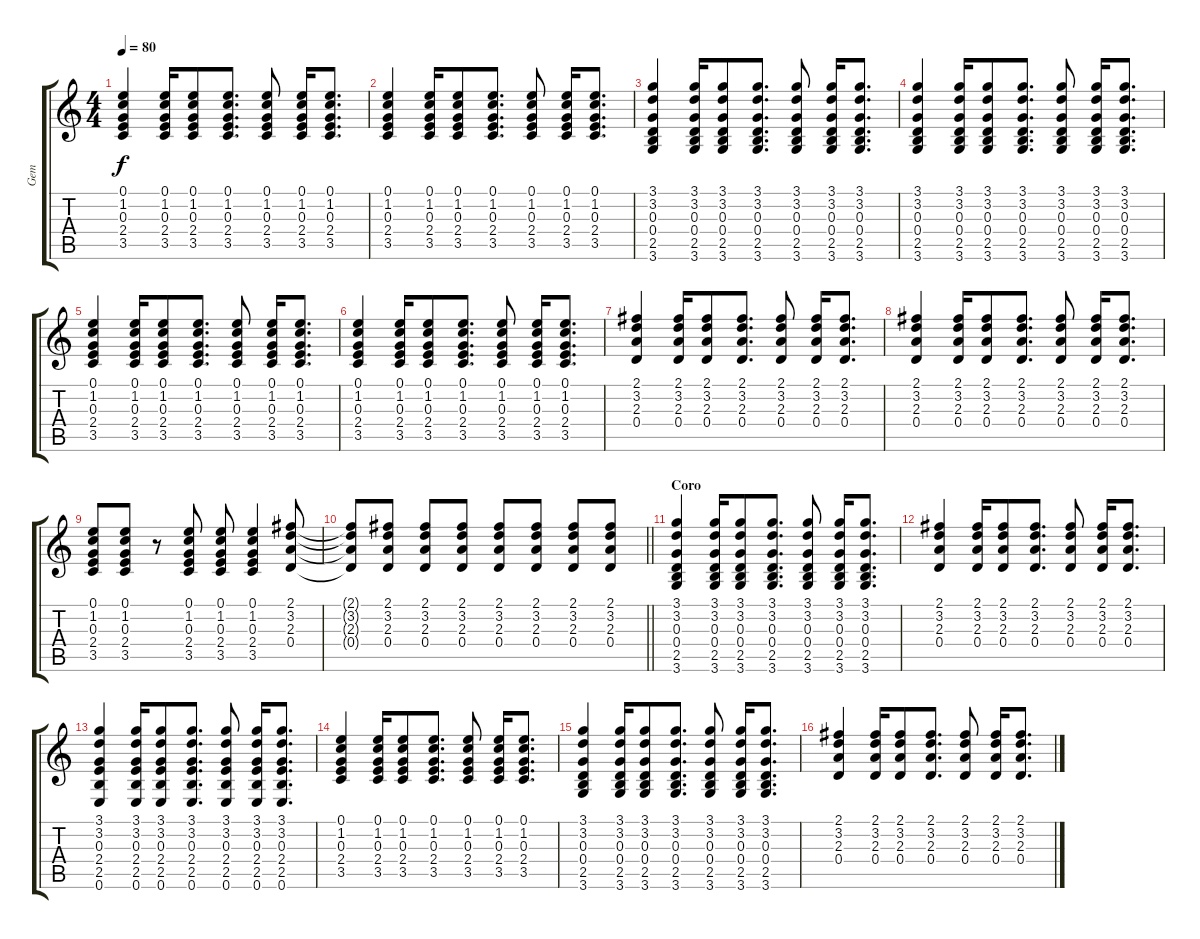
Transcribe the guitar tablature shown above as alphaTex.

\track ("Gem" "Gem") {instrument overdrivenguitar}
\staff {score tabs}
\tuning (E4 B3 G3 D3 A2 E2) {hide}
\ts (4 4)
\tempo 80
\clef g2
\ks c
(0.1 1.2 0.3 2.4 3.5).4{dy f} (0.1 1.2 0.3 2.4 3.5).16 (0.1 1.2 0.3 2.4 3.5).8 (0.1 1.2 0.3 2.4 3.5).8{d} (0.1 1.2 0.3 2.4 3.5).8 (0.1 1.2 0.3 2.4 3.5).16 (0.1 1.2 0.3 2.4 3.5).8{d} |
(0.1 1.2 0.3 2.4 3.5).4 (0.1 1.2 0.3 2.4 3.5).16 (0.1 1.2 0.3 2.4 3.5).8 (0.1 1.2 0.3 2.4 3.5).8{d} (0.1 1.2 0.3 2.4 3.5).8 (0.1 1.2 0.3 2.4 3.5).16 (0.1 1.2 0.3 2.4 3.5).8{d} |
(3.1 3.2 0.3 0.4 2.5 3.6).4 (3.1 3.2 0.3 0.4 2.5 3.6).16 (3.1 3.2 0.3 0.4 2.5 3.6).8 (3.1 3.2 0.3 0.4 2.5 3.6).8{d} (3.1 3.2 0.3 0.4 2.5 3.6).8 (3.1 3.2 0.3 0.4 2.5 3.6).16 (3.1 3.2 0.3 0.4 2.5 3.6).8{d} |
(3.1 3.2 0.3 0.4 2.5 3.6).4 (3.1 3.2 0.3 0.4 2.5 3.6).16 (3.1 3.2 0.3 0.4 2.5 3.6).8 (3.1 3.2 0.3 0.4 2.5 3.6).8{d} (3.1 3.2 0.3 0.4 2.5 3.6).8 (3.1 3.2 0.3 0.4 2.5 3.6).16 (3.1 3.2 0.3 0.4 2.5 3.6).8{d} |
(0.1 1.2 0.3 2.4 3.5).4 (0.1 1.2 0.3 2.4 3.5).16 (0.1 1.2 0.3 2.4 3.5).8 (0.1 1.2 0.3 2.4 3.5).8{d} (0.1 1.2 0.3 2.4 3.5).8 (0.1 1.2 0.3 2.4 3.5).16 (0.1 1.2 0.3 2.4 3.5).8{d} |
(0.1 1.2 0.3 2.4 3.5).4 (0.1 1.2 0.3 2.4 3.5).16 (0.1 1.2 0.3 2.4 3.5).8 (0.1 1.2 0.3 2.4 3.5).8{d} (0.1 1.2 0.3 2.4 3.5).8 (0.1 1.2 0.3 2.4 3.5).16 (0.1 1.2 0.3 2.4 3.5).8{d} |
(2.1 3.2 2.3 0.4).4 (2.1 3.2 2.3 0.4).16 (2.1 3.2 2.3 0.4).8 (2.1 3.2 2.3 0.4).8{d} (2.1 3.2 2.3 0.4).8 (2.1 3.2 2.3 0.4).16 (2.1 3.2 2.3 0.4).8{d} |
(2.1 3.2 2.3 0.4).4 (2.1 3.2 2.3 0.4).16 (2.1 3.2 2.3 0.4).8 (2.1 3.2 2.3 0.4).8{d} (2.1 3.2 2.3 0.4).8 (2.1 3.2 2.3 0.4).16 (2.1 3.2 2.3 0.4).8{d} |
(0.1 1.2 0.3 2.4 3.5).8 (0.1 1.2 0.3 2.4 3.5).8 r.8 (0.1 1.2 0.3 2.4 3.5).8 (0.1 1.2 0.3 2.4 3.5).8 (0.1 1.2 0.3 2.4 3.5).4 (2.1 3.2 2.3 0.4).8 |
\barLineRight lightlight
(2.1{t} 3.2{t} 2.3{t} 0.4{t}).8 (2.1 3.2 2.3 0.4).8 (2.1 3.2 2.3 0.4).8 (2.1 3.2 2.3 0.4).8 (2.1 3.2 2.3 0.4).8 (2.1 3.2 2.3 0.4).8 (2.1 3.2 2.3 0.4).8 (2.1 3.2 2.3 0.4).8 |
\section ("" "Coro")
(3.1 3.2 0.3 0.4 2.5 3.6).4 (3.1 3.2 0.3 0.4 2.5 3.6).16 (3.1 3.2 0.3 0.4 2.5 3.6).8 (3.1 3.2 0.3 0.4 2.5 3.6).8{d} (3.1 3.2 0.3 0.4 2.5 3.6).8 (3.1 3.2 0.3 0.4 2.5 3.6).16 (3.1 3.2 0.3 0.4 2.5 3.6).8{d} |
(2.1 3.2 2.3 0.4).4 (2.1 3.2 2.3 0.4).16 (2.1 3.2 2.3 0.4).8 (2.1 3.2 2.3 0.4).8{d} (2.1 3.2 2.3 0.4).8 (2.1 3.2 2.3 0.4).16 (2.1 3.2 2.3 0.4).8{d} |
(3.1 3.2 0.3 2.4 2.5 0.6).4 (3.1 3.2 0.3 2.4 2.5 0.6).16 (3.1 3.2 0.3 2.4 2.5 0.6).8 (3.1 3.2 0.3 2.4 2.5 0.6).8{d} (3.1 3.2 0.3 2.4 2.5 0.6).8 (3.1 3.2 0.3 2.4 2.5 0.6).16 (3.1 3.2 0.3 2.4 2.5 0.6).8{d} |
(0.1 1.2 0.3 2.4 3.5).4 (0.1 1.2 0.3 2.4 3.5).16 (0.1 1.2 0.3 2.4 3.5).8 (0.1 1.2 0.3 2.4 3.5).8{d} (0.1 1.2 0.3 2.4 3.5).8 (0.1 1.2 0.3 2.4 3.5).16 (0.1 1.2 0.3 2.4 3.5).8{d} |
(3.1 3.2 0.3 0.4 2.5 3.6).4 (3.1 3.2 0.3 0.4 2.5 3.6).16 (3.1 3.2 0.3 0.4 2.5 3.6).8 (3.1 3.2 0.3 0.4 2.5 3.6).8{d} (3.1 3.2 0.3 0.4 2.5 3.6).8 (3.1 3.2 0.3 0.4 2.5 3.6).16 (3.1 3.2 0.3 0.4 2.5 3.6).8{d} |
(2.1 3.2 2.3 0.4).4 (2.1 3.2 2.3 0.4).16 (2.1 3.2 2.3 0.4).8 (2.1 3.2 2.3 0.4).8{d} (2.1 3.2 2.3 0.4).8 (2.1 3.2 2.3 0.4).16 (2.1 3.2 2.3 0.4).8{d}
